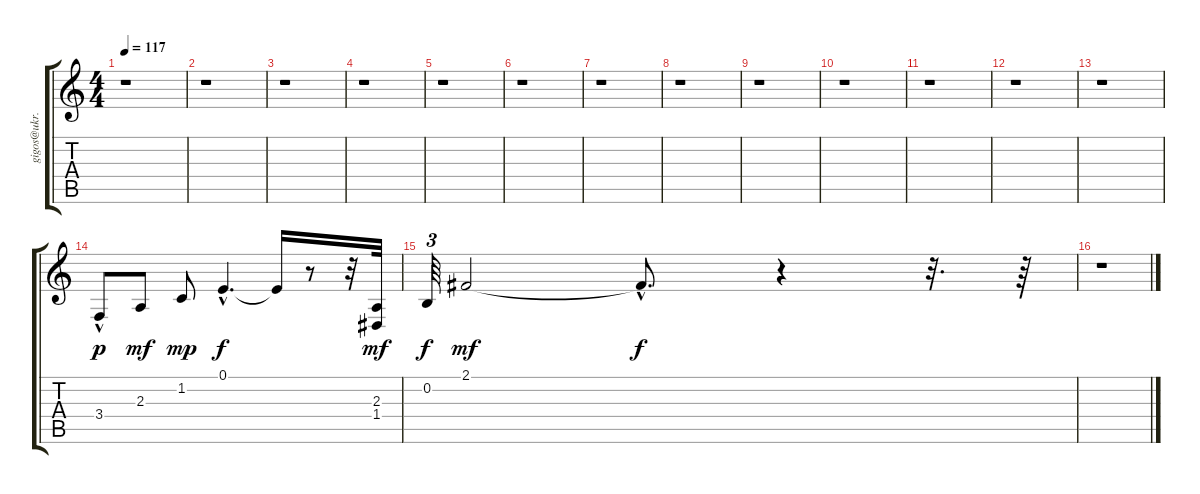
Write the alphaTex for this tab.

\track ("gigos@ukr.net" "gigos@ukr.") {instrument honkytonkpiano}
\staff {score tabs}
\tuning (E4 B3 G3 D3 A2 E2) {hide}
\ts (4 4)
\tempo 117
\clef g2
\ks c
r.1{dy p} |
r.1 |
r.1 |
r.1 |
r.1 |
r.1 |
r.1 |
r.1 |
r.1 |
r.1 |
r.1 |
r.1 |
r.1 |
3.4{hac}.8 2.3.8{dy mf} 1.2.8{dy mp} 0.1{hac}.4{d dy f} 0.1{t}.16 r.8 r.32 (2.3 1.4).32{dy mf} |
0.2.64{tu (3 2) dy f} 2.1.2{dy mf} 2.1{hac t}.8{d dy f} r.4 r.32{d} r.64 |
r.1
